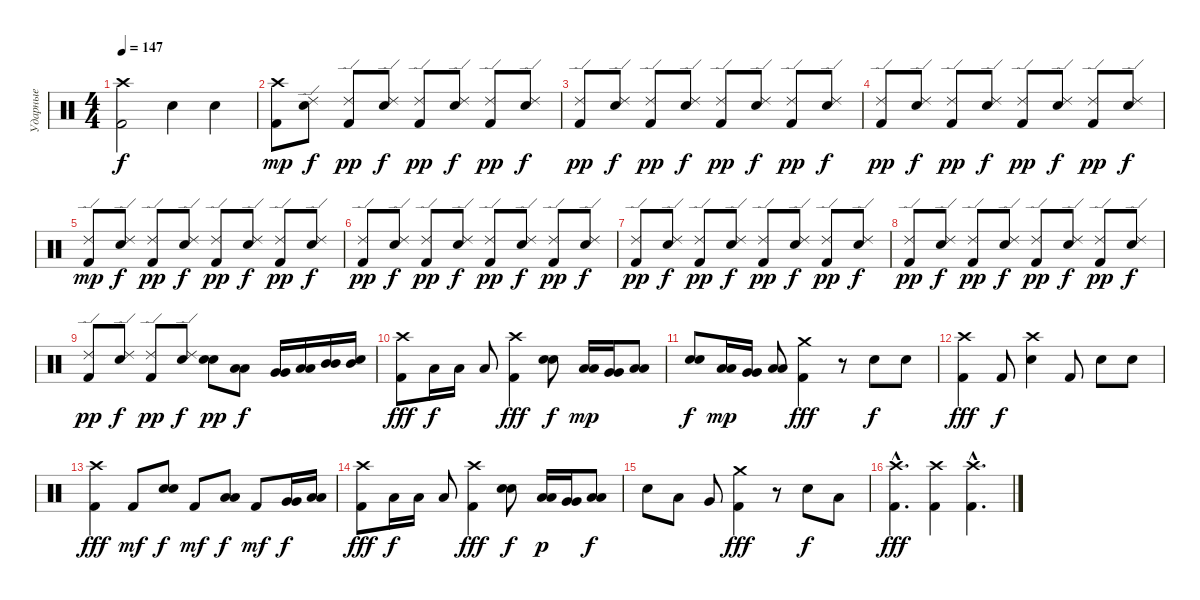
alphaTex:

\track ("Ударные" "Ударные") {instrument percussion}
\staff {score}
\articulation defaults
\ts (4 4)
\tempo 147
\clef neutral
\ks c
("Kick (hit) 2" "Crash high (hit)").2{dy f} "Snare (hit) 2".4 "Snare (hit) 2".4 |
("Crash high (hit)" "Kick (hit) 2").8{dy mp} ("Ride (edge) 2" "Snare (hit) 2").8{dy f} ("Ride (edge) 2" "Kick (hit) 2").8{dy pp} ("Ride (edge) 2" "Snare (hit) 2").8{dy f} ("Ride (edge) 2" "Kick (hit) 2").8{dy pp} ("Ride (edge) 2" "Snare (hit) 2").8{dy f} ("Ride (edge) 2" "Kick (hit) 2").8{dy pp} ("Ride (edge) 2" "Snare (hit) 2").8{dy f} |
("Ride (edge) 2" "Kick (hit) 2").8{dy pp} ("Ride (edge) 2" "Snare (hit) 2").8{dy f} ("Ride (edge) 2" "Kick (hit) 2").8{dy pp} ("Ride (edge) 2" "Snare (hit) 2").8{dy f} ("Ride (edge) 2" "Kick (hit) 2").8{dy pp} ("Ride (edge) 2" "Snare (hit) 2").8{dy f} ("Ride (edge) 2" "Kick (hit) 2").8{dy pp} ("Ride (edge) 2" "Snare (hit) 2").8{dy f} |
("Ride (edge) 2" "Kick (hit) 2").8{dy pp} ("Ride (edge) 2" "Snare (hit) 2").8{dy f} ("Ride (edge) 2" "Kick (hit) 2").8{dy pp} ("Ride (edge) 2" "Snare (hit) 2").8{dy f} ("Ride (edge) 2" "Kick (hit) 2").8{dy pp} ("Ride (edge) 2" "Snare (hit) 2").8{dy f} ("Ride (edge) 2" "Kick (hit) 2").8{dy pp} ("Ride (edge) 2" "Snare (hit) 2").8{dy f} |
("Ride (edge) 2" "Kick (hit) 2").8{dy mp} ("Ride (edge) 2" "Snare (hit) 2").8{dy f} ("Ride (edge) 2" "Kick (hit) 2").8{dy pp} ("Ride (edge) 2" "Snare (hit) 2").8{dy f} ("Ride (edge) 2" "Kick (hit) 2").8{dy pp} ("Ride (edge) 2" "Snare (hit) 2").8{dy f} ("Ride (edge) 2" "Kick (hit) 2").8{dy pp} ("Ride (edge) 2" "Snare (hit) 2").8{dy f} |
("Ride (edge) 2" "Kick (hit) 2").8{dy pp} ("Ride (edge) 2" "Snare (hit) 2").8{dy f} ("Ride (edge) 2" "Kick (hit) 2").8{dy pp} ("Ride (edge) 2" "Snare (hit) 2").8{dy f} ("Ride (edge) 2" "Kick (hit) 2").8{dy pp} ("Ride (edge) 2" "Snare (hit) 2").8{dy f} ("Ride (edge) 2" "Kick (hit) 2").8{dy pp} ("Ride (edge) 2" "Snare (hit) 2").8{dy f} |
("Ride (edge) 2" "Kick (hit) 2").8{dy pp} ("Ride (edge) 2" "Snare (hit) 2").8{dy f} ("Ride (edge) 2" "Kick (hit) 2").8{dy pp} ("Ride (edge) 2" "Snare (hit) 2").8{dy f} ("Ride (edge) 2" "Kick (hit) 2").8{dy pp} ("Ride (edge) 2" "Snare (hit) 2").8{dy f} ("Ride (edge) 2" "Kick (hit) 2").8{dy pp} ("Ride (edge) 2" "Snare (hit) 2").8{dy f} |
("Ride (edge) 2" "Kick (hit) 2").8{dy pp} ("Ride (edge) 2" "Snare (hit) 2").8{dy f} ("Ride (edge) 2" "Kick (hit) 2").8{dy pp} ("Ride (edge) 2" "Snare (hit) 2").8{dy f} ("Ride (edge) 2" "Kick (hit) 2").8{dy pp} ("Ride (edge) 2" "Snare (hit) 2").8{dy f} ("Ride (edge) 2" "Kick (hit) 2").8{dy pp} ("Ride (edge) 2" "Snare (hit) 2").8{dy f} |
("Ride (edge) 2" "Kick (hit) 2").8{dy pp} ("Ride (edge) 2" "Snare (hit) 2").8{dy f} ("Ride (edge) 2" "Kick (hit) 2").8{dy pp} ("Ride (edge) 2" "Snare (hit) 2").8{dy f} ("Snare (hit) 2" "Snare (hit) 2").8{dy pp} ("Low Floor Tom (hit)" "Low Floor Tom (hit)").8{dy f} ("Very Low Tom (hit)" "Very Low Tom (hit)").16 ("Low Tom (hit)" "Low Tom (hit)").16 ("Mid Tom (hit)" "Mid Tom (hit)").16 ("Snare (hit) 2" "Mid Tom (hit)").16 |
("Crash high (hit)" "Kick (hit) 2").8{dy fff} "Low Tom (hit)".16{dy f} "Low Tom (hit)".16 "Low Tom (hit)".8 ("Crash high (hit)" "Kick (hit) 2").4{dy fff} ("Snare (hit) 2" "Snare (hit) 2").8{dy f} ("Low Floor Tom (hit)" "Low Floor Tom (hit)").16{dy mp} ("Very Low Tom (hit)" "Very Low Tom (hit)").16 ("Low Tom (hit)" "Low Tom (hit)").8 |
("Snare (hit) 2" "Snare (hit) 2").8{dy f} ("Low Floor Tom (hit)" "Low Floor Tom (hit)").16{dy mp} ("Very Low Tom (hit)" "Very Low Tom (hit)").16 ("Low Tom (hit)" "Low Tom (hit)").8 ("Crash medium (hit)" "Kick (hit) 2").4{dy fff} r.8 "Snare (hit) 2".8{dy f} "Snare (hit) 2".8 |
("Crash high (hit)" "Kick (hit) 2").4{dy fff} "Kick (hit) 2".8{dy f} ("Snare (hit) 2" "Crash high (hit)").4 "Kick (hit) 2".8 "Snare (hit) 2".8 "Snare (hit) 2".8 |
("Crash high (hit)" "Kick (hit) 2").4{dy fff} "Kick (hit) 2".8{dy mf} ("Snare (hit) 2" "Snare (hit) 2").8{dy f} "Kick (hit) 2".8{dy mf} ("Low Floor Tom (hit)" "Low Floor Tom (hit)").8{dy f} "Kick (hit) 2".8{dy mf} ("Very Low Tom (hit)" "Very Low Tom (hit)").16{dy f} ("Low Tom (hit)" "Low Tom (hit)").16 |
("Crash high (hit)" "Kick (hit) 2").8{dy fff} "Low Tom (hit)".16{dy f} "Low Tom (hit)".16 "Low Tom (hit)".8 ("Crash high (hit)" "Kick (hit) 2").4{dy fff} ("Snare (hit) 2" "Snare (hit) 2").8{dy f} ("Low Floor Tom (hit)" "Low Floor Tom (hit)").16{dy p} ("Very Low Tom (hit)" "Very Low Tom (hit)").16 ("Low Tom (hit)" "Low Tom (hit)").8{dy f} |
"Snare (hit) 2".8 "Low Floor Tom (hit)".8 "Very Low Tom (hit)".8 ("Crash medium (hit)" "Kick (hit) 2").4{dy fff} r.8 "Snare (hit) 2".8{dy f} "Low Floor Tom (hit)".8 |
("Crash high (hit)"{hac} "Kick (hit) 2"{hac}).4{d dy fff} ("Kick (hit) 2" "Crash high (hit)").4 ("Crash high (hit)"{hac} "Kick (hit) 2"{hac}).4{d}
